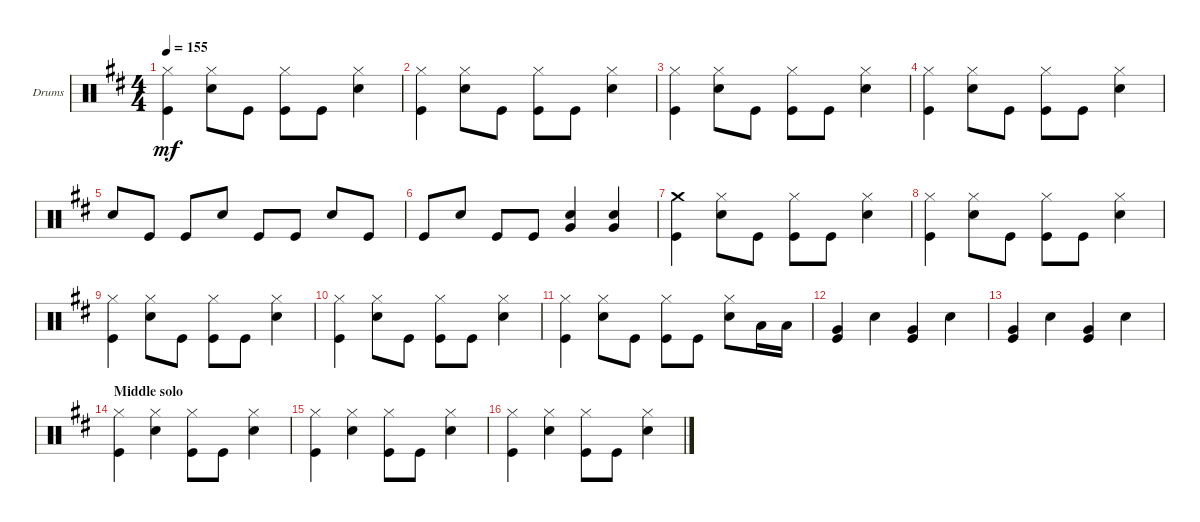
\defaultSystemsLayout 4
\bracketExtendMode groupsimilarinstruments
\firstSystemTrackNameOrientation horizontal
\otherSystemsTrackNameOrientation horizontal
\track ("Drumkit (Jon Larsen)" "Drums") {instrument percussion}
\staff {score}
\articulation defaults
\ts (4 4)
\tempo 155
\clef neutral
\ks d
("Kick (hit)" "Hi-Hat (closed)").4{dy mf} ("Snare (hit) 2" "Hi-Hat (closed)").8 "Kick (hit)".8 ("Kick (hit)" "Hi-Hat (closed)").8 "Kick (hit)".8 ("Snare (hit) 2" "Hi-Hat (closed)").4 |
("Kick (hit)" "Hi-Hat (closed)").4 ("Snare (hit) 2" "Hi-Hat (closed)").8 "Kick (hit)".8 ("Kick (hit)" "Hi-Hat (closed)").8 "Kick (hit)".8 ("Snare (hit) 2" "Hi-Hat (closed)").4 |
("Kick (hit)" "Hi-Hat (closed)").4 ("Snare (hit) 2" "Hi-Hat (closed)").8 "Kick (hit)".8 ("Kick (hit)" "Hi-Hat (closed)").8 "Kick (hit)".8 ("Snare (hit) 2" "Hi-Hat (closed)").4 |
("Kick (hit)" "Hi-Hat (closed)").4 ("Snare (hit) 2" "Hi-Hat (closed)").8 "Kick (hit)".8 ("Kick (hit)" "Hi-Hat (closed)").8 "Kick (hit)".8 ("Snare (hit) 2" "Hi-Hat (closed)").4 |
"Snare (hit) 2".8 "Kick (hit)".8 "Kick (hit)".8 "Snare (hit) 2".8 "Kick (hit)".8 "Kick (hit)".8 "Snare (hit) 2".8 "Kick (hit)".8 |
"Kick (hit)".8 "Snare (hit) 2".8 "Kick (hit)".8 "Kick (hit)".8 ("Snare (hit) 2" "Very Low Tom (hit)").4 ("Snare (hit) 2" "Very Low Tom (hit)").4 |
("Kick (hit)" "Crash medium (hit)").4 ("Snare (hit) 2" "Hi-Hat (closed)").8 "Kick (hit)".8 ("Kick (hit)" "Hi-Hat (closed)").8 "Kick (hit)".8 ("Snare (hit) 2" "Hi-Hat (closed)").4 |
("Kick (hit)" "Hi-Hat (closed)").4 ("Snare (hit) 2" "Hi-Hat (closed)").8 "Kick (hit)".8 ("Kick (hit)" "Hi-Hat (closed)").8 "Kick (hit)".8 ("Snare (hit) 2" "Hi-Hat (closed)").4 |
("Kick (hit)" "Hi-Hat (closed)").4 ("Snare (hit) 2" "Hi-Hat (closed)").8 "Kick (hit)".8 ("Kick (hit)" "Hi-Hat (closed)").8 "Kick (hit)".8 ("Snare (hit) 2" "Hi-Hat (closed)").4 |
("Kick (hit)" "Hi-Hat (closed)").4 ("Snare (hit) 2" "Hi-Hat (closed)").8 "Kick (hit)".8 ("Kick (hit)" "Hi-Hat (closed)").8 "Kick (hit)".8 ("Snare (hit) 2" "Hi-Hat (closed)").4 |
("Kick (hit)" "Hi-Hat (closed)").4 ("Snare (hit) 2" "Hi-Hat (closed)").8 "Kick (hit)".8 ("Kick (hit)" "Hi-Hat (closed)").8 "Kick (hit)".8 ("Snare (hit) 2" "Hi-Hat (closed)").8 "Low Tom (hit)".16 "Low Tom (hit)".16 |
("Very Low Tom (hit)" "Kick (hit)").4 "Snare (hit) 2".4 ("Kick (hit)" "Very Low Tom (hit)").4 "Snare (hit) 2".4 |
("Kick (hit)" "Very Low Tom (hit)").4 "Snare (hit) 2".4 ("Kick (hit)" "Very Low Tom (hit)").4 "Snare (hit) 2".4 |
\section ("" "Middle solo")
("Kick (hit)" "Hi-Hat (closed)").4 ("Snare (hit) 2" "Hi-Hat (closed)").4 ("Kick (hit)" "Hi-Hat (closed)").8 "Kick (hit)".8 ("Snare (hit) 2" "Hi-Hat (closed)").4 |
("Kick (hit)" "Hi-Hat (closed)").4 ("Snare (hit) 2" "Hi-Hat (closed)").4 ("Kick (hit)" "Hi-Hat (closed)").8 "Kick (hit)".8 ("Snare (hit) 2" "Hi-Hat (closed)").4 |
("Kick (hit)" "Hi-Hat (closed)").4 ("Snare (hit) 2" "Hi-Hat (closed)").4 ("Kick (hit)" "Hi-Hat (closed)").8 "Kick (hit)".8 ("Snare (hit) 2" "Hi-Hat (closed)").4
